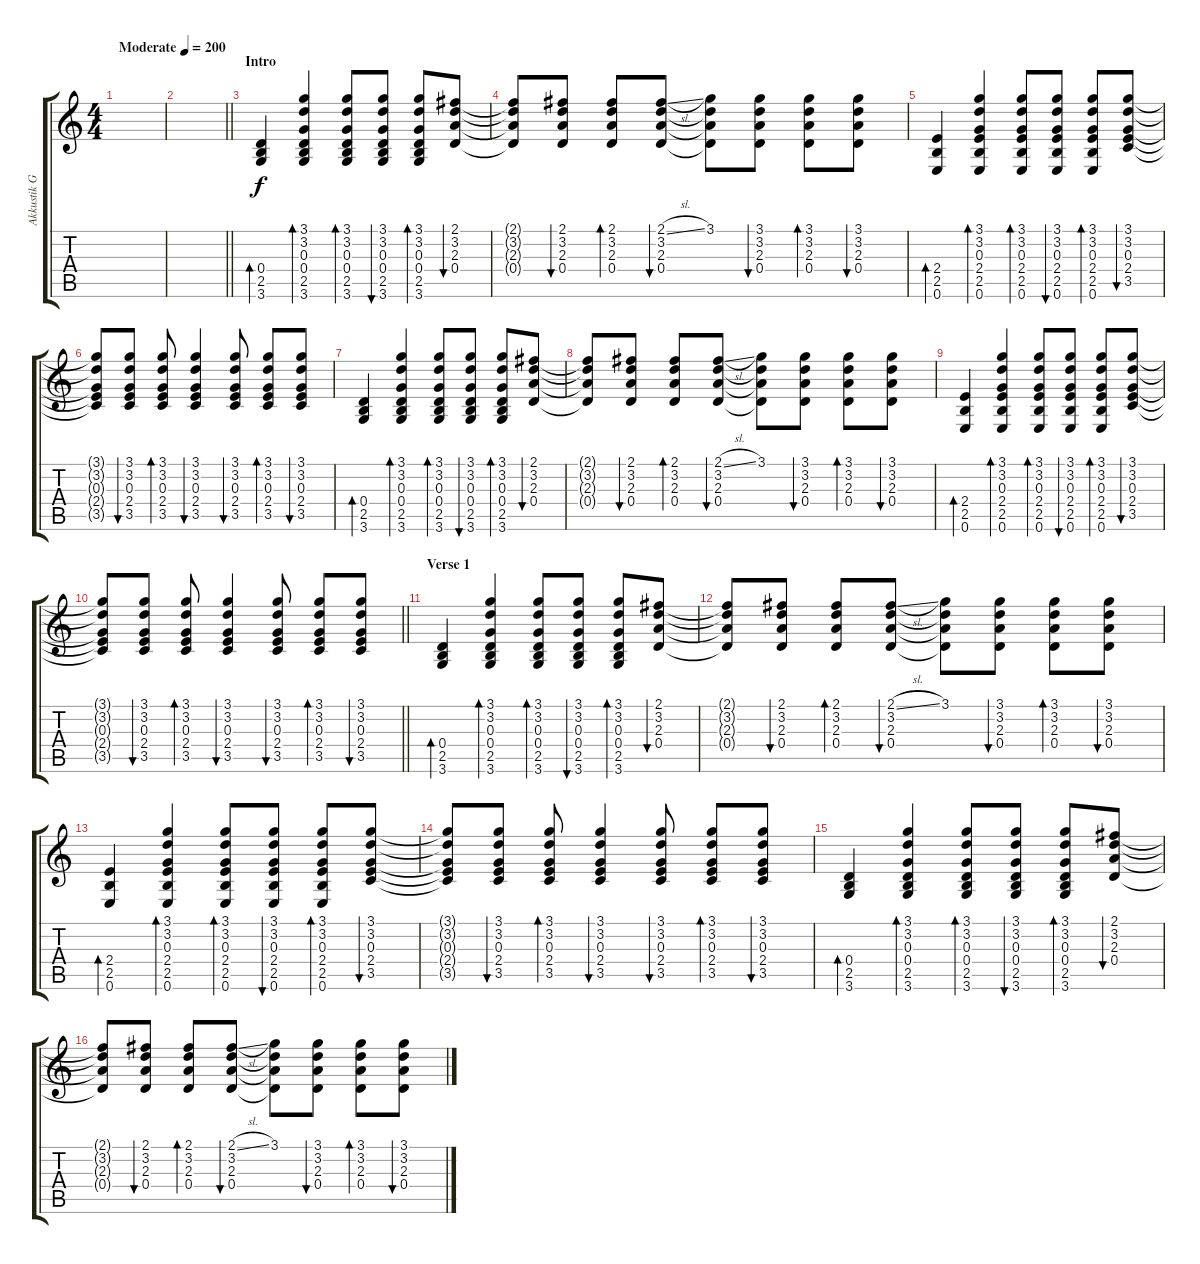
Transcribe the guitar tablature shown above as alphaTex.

\track ("Akkustik Gitarre" "Akkustik G") {instrument acousticguitarsteel}
\staff {score tabs}
\tuning (E4 B3 G3 D3 A2 E2) {hide}
\ts (4 4)
\tempo (200 "Moderate")
\clef g2
\ks c
|
\barLineRight lightlight
|
\section ("" "Intro")
(0.4 2.5 3.6).4{bd 120} (3.1 3.2 0.3 0.4 2.5 3.6).4{bd 120} (3.1 3.2 0.3 0.4 2.5 3.6).8{bd 120} (3.1 3.2 0.3 0.4 2.5 3.6).8{bu 120} (3.1 3.2 0.3 0.4 2.5 3.6).8{bd 120} (2.1 3.2 2.3 0.4).8{bu 120} |
(2.1{t} 3.2{t} 2.3{t} 0.4{t}).8 (2.1 3.2 2.3 0.4).8{bu 120} (2.1 3.2 2.3 0.4).8{bd 120} (2.1{sl} 3.2 2.3 0.4).8{bu 120} (3.1 3.2{t} 2.3{t} 0.4{t}).8 (3.1 3.2 2.3 0.4).8{bu 120} (3.1 3.2 2.3 0.4).8{bd 120} (3.1 3.2 2.3 0.4).8{bu 120} |
(2.4 2.5 0.6).4{bd 120} (3.1 3.2 0.3 2.4 2.5 0.6).4{bd 120} (3.1 3.2 0.3 2.4 2.5 0.6).8{bd 120} (3.1 3.2 0.3 2.4 2.5 0.6).8{bu 120} (3.1 3.2 0.3 2.4 2.5 0.6).8{bd 120} (3.1 3.2 0.3 2.4 3.5).8{bu 120} |
(3.1{t} 3.2{t} 0.3{t} 2.4{t} 3.5{t}).8 (3.1 3.2 0.3 2.4 3.5).8{bu 120} (3.1 3.2 0.3 2.4 3.5).8{bd 120} (3.1 3.2 0.3 2.4 3.5).4{bu 120} (3.1 3.2 0.3 2.4 3.5).8{bu 120} (3.1 3.2 0.3 2.4 3.5).8{bd 120} (3.1 3.2 0.3 2.4 3.5).8{bu 120} |
(0.4 2.5 3.6).4{bd 120} (3.1 3.2 0.3 0.4 2.5 3.6).4{bd 120} (3.1 3.2 0.3 0.4 2.5 3.6).8{bd 120} (3.1 3.2 0.3 0.4 2.5 3.6).8{bu 120} (3.1 3.2 0.3 0.4 2.5 3.6).8{bd 120} (2.1 3.2 2.3 0.4).8{bu 120} |
(2.1{t} 3.2{t} 2.3{t} 0.4{t}).8 (2.1 3.2 2.3 0.4).8{bu 120} (2.1 3.2 2.3 0.4).8{bd 120} (2.1{sl} 3.2 2.3 0.4).8{bu 120} (3.1 3.2{t} 2.3{t} 0.4{t}).8 (3.1 3.2 2.3 0.4).8{bu 120} (3.1 3.2 2.3 0.4).8{bd 120} (3.1 3.2 2.3 0.4).8{bu 120} |
(2.4 2.5 0.6).4{bd 120} (3.1 3.2 0.3 2.4 2.5 0.6).4{bd 120} (3.1 3.2 0.3 2.4 2.5 0.6).8{bd 120} (3.1 3.2 0.3 2.4 2.5 0.6).8{bu 120} (3.1 3.2 0.3 2.4 2.5 0.6).8{bd 120} (3.1 3.2 0.3 2.4 3.5).8{bu 120} |
\barLineRight lightlight
(3.1{t} 3.2{t} 0.3{t} 2.4{t} 3.5{t}).8 (3.1 3.2 0.3 2.4 3.5).8{bu 120} (3.1 3.2 0.3 2.4 3.5).8{bd 120} (3.1 3.2 0.3 2.4 3.5).4{bu 120} (3.1 3.2 0.3 2.4 3.5).8{bu 120} (3.1 3.2 0.3 2.4 3.5).8{bd 120} (3.1 3.2 0.3 2.4 3.5).8{bu 120} |
\section ("" "Verse 1")
(0.4 2.5 3.6).4{bd 120} (3.1 3.2 0.3 0.4 2.5 3.6).4{bd 120} (3.1 3.2 0.3 0.4 2.5 3.6).8{bd 120} (3.1 3.2 0.3 0.4 2.5 3.6).8{bu 120} (3.1 3.2 0.3 0.4 2.5 3.6).8{bd 120} (2.1 3.2 2.3 0.4).8{bu 120} |
(2.1{t} 3.2{t} 2.3{t} 0.4{t}).8 (2.1 3.2 2.3 0.4).8{bu 120} (2.1 3.2 2.3 0.4).8{bd 120} (2.1{sl} 3.2 2.3 0.4).8{bu 120} (3.1 3.2{t} 2.3{t} 0.4{t}).8 (3.1 3.2 2.3 0.4).8{bu 120} (3.1 3.2 2.3 0.4).8{bd 120} (3.1 3.2 2.3 0.4).8{bu 120} |
(2.4 2.5 0.6).4{bd 120} (3.1 3.2 0.3 2.4 2.5 0.6).4{bd 120} (3.1 3.2 0.3 2.4 2.5 0.6).8{bd 120} (3.1 3.2 0.3 2.4 2.5 0.6).8{bu 120} (3.1 3.2 0.3 2.4 2.5 0.6).8{bd 120} (3.1 3.2 0.3 2.4 3.5).8{bu 120} |
(3.1{t} 3.2{t} 0.3{t} 2.4{t} 3.5{t}).8 (3.1 3.2 0.3 2.4 3.5).8{bu 120} (3.1 3.2 0.3 2.4 3.5).8{bd 120} (3.1 3.2 0.3 2.4 3.5).4{bu 120} (3.1 3.2 0.3 2.4 3.5).8{bu 120} (3.1 3.2 0.3 2.4 3.5).8{bd 120} (3.1 3.2 0.3 2.4 3.5).8{bu 120} |
(0.4 2.5 3.6).4{bd 120} (3.1 3.2 0.3 0.4 2.5 3.6).4{bd 120} (3.1 3.2 0.3 0.4 2.5 3.6).8{bd 120} (3.1 3.2 0.3 0.4 2.5 3.6).8{bu 120} (3.1 3.2 0.3 0.4 2.5 3.6).8{bd 120} (2.1 3.2 2.3 0.4).8{bu 120} |
(2.1{t} 3.2{t} 2.3{t} 0.4{t}).8 (2.1 3.2 2.3 0.4).8{bu 120} (2.1 3.2 2.3 0.4).8{bd 120} (2.1{sl} 3.2 2.3 0.4).8{bu 120} (3.1 3.2{t} 2.3{t} 0.4{t}).8 (3.1 3.2 2.3 0.4).8{bu 120} (3.1 3.2 2.3 0.4).8{bd 120} (3.1 3.2 2.3 0.4).8{bu 120}
